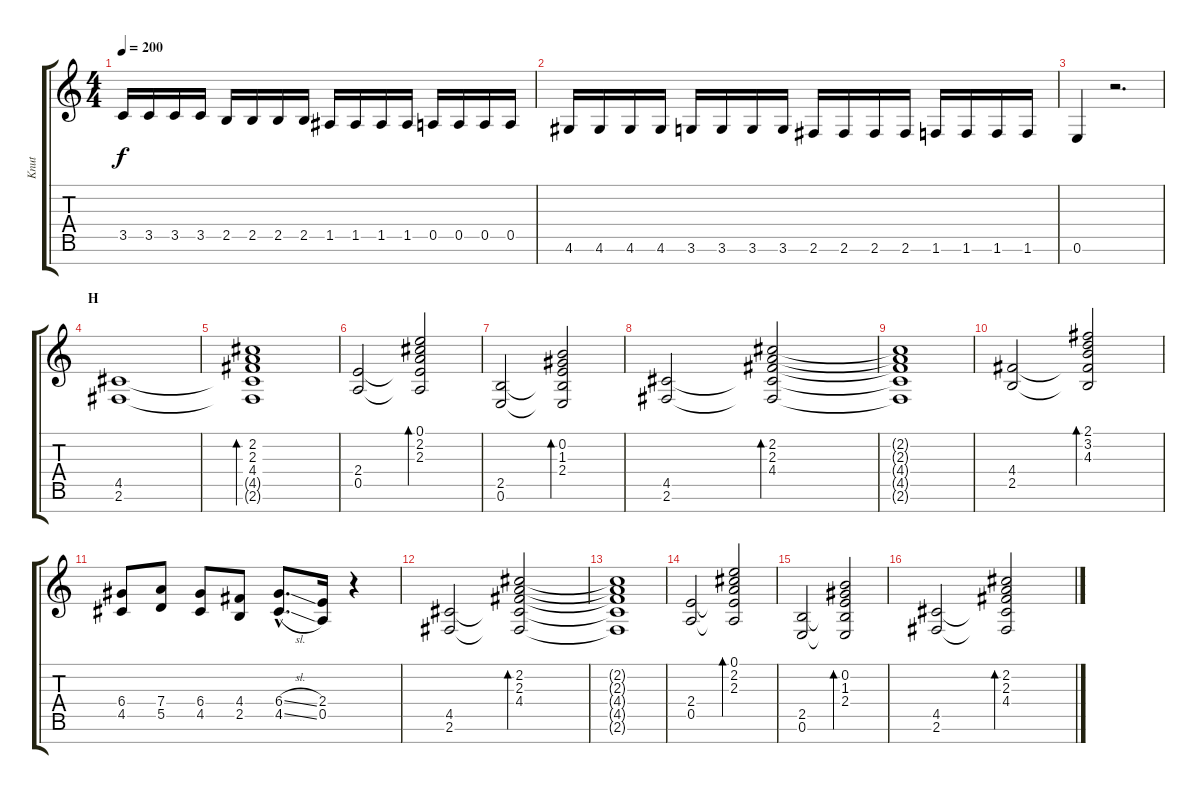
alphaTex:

\track ("Knut" "Knut") {instrument distortionguitar}
\staff {score tabs}
\tuning (E4 B3 G3 D3 A2 E2 B1) {hide}
\ts (4 4)
\tempo 200
\clef g2
\ks c
3.5.16{dy f} 3.5.16 3.5.16 3.5.16 2.5.16 2.5.16 2.5.16 2.5.16 1.5.16 1.5.16 1.5.16 1.5.16 0.5.16 0.5.16 0.5.16 0.5.16 |
4.6.16 4.6.16 4.6.16 4.6.16 3.6.16 3.6.16 3.6.16 3.6.16 2.6.16 2.6.16 2.6.16 2.6.16 1.6.16 1.6.16 1.6.16 1.6.16 |
0.6.4 r.2{d} |
\section ("" "H")
(4.5 2.6).1{volume 11} |
(2.2 2.3 4.4 4.5{t} 2.6{t}).1{bd 480 volume 11} |
(2.4 0.5).2{volume 11} (0.1 2.2 2.3 2.4{t} 0.5{t}).2{bd 480} |
(2.5 0.6).2{volume 11} (0.2 1.3 2.4 2.5{t} 0.6{t}).2{bd 480} |
(4.5 2.6).2{volume 11} (2.2 2.3 4.4 4.5{t} 2.6{t}).2{bd 480} |
(2.2{t} 2.3{t} 4.4{t} 4.5{t} 2.6{t}).1{volume 11} |
(4.4 2.5).2{volume 11} (2.1 3.2 4.3 4.4{t} 2.5{t}).2{bd 480} |
(6.4 4.5).8{volume 11} (7.4 5.5).8 (6.4 4.5).8 (4.4 2.5).8 (6.4{sl hac} 4.5{sl hac}).8{d} (2.4 0.5).16 r.4 |
(4.5 2.6).2{volume 11} (2.2 2.3 4.4 4.5{t} 2.6{t}).2{bd 480} |
(2.2{t} 2.3{t} 4.4{t} 4.5{t} 2.6{t}).1{volume 11} |
(2.4 0.5).2{volume 11} (0.1 2.2 2.3 2.4{t} 0.5{t}).2{bd 480} |
(2.5 0.6).2{volume 11} (0.2 1.3 2.4 2.5{t} 0.6{t}).2{bd 480} |
(4.5 2.6).2{volume 11} (2.2 2.3 4.4 4.5{t} 2.6{t}).2{bd 480}
